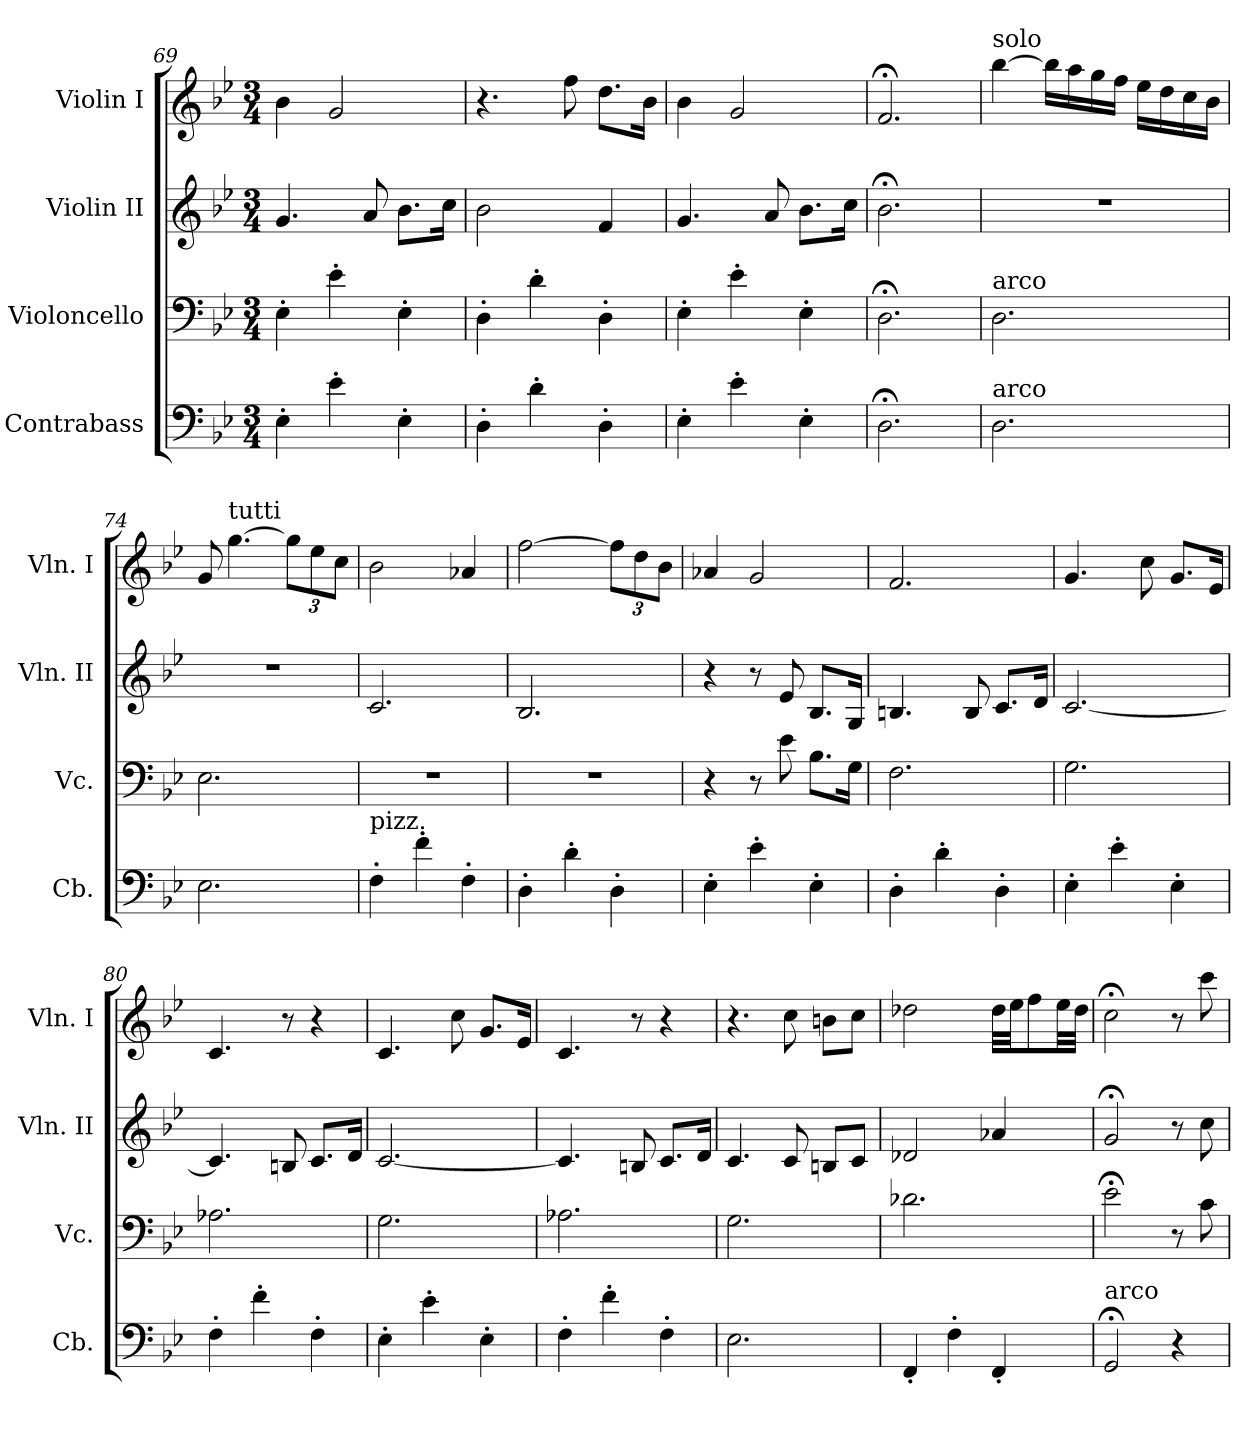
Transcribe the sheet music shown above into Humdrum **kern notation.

**kern	**kern	**kern	**kern
*part4	*part3	*part2	*part1
*staff4	*staff3	*staff2	*staff1
*I"Contrabass	*I"Violoncello	*I"Violin II	*I"Violin I
*I'Cb.	*I'Vc.	*I'Vln. II	*I'Vln. I
*clefF4	*clefF4	*clefG2	*clefG2
*ITrd7c12	*	*	*
*k[b-e-]	*k[b-e-]	*k[b-e-]	*k[b-e-]
*M3/4	*M3/4	*M3/4	*M3/4
=69	=69	=69	=69
4EE-'\	4E-'\	4.g/	4b-\
4E-'\	4e-'\	.	2g/
.	.	8a/	.
4EE-'\	4E-'\	8.b-\L	.
.	.	16cc\Jk	.
=70	=70	=70	=70
4DD'\	4D'\	2b-\	4.r
4D'\	4d'\	.	.
.	.	.	8ff\
4DD'\	4D'\	4f/	8.dd\L
.	.	.	16b-\Jk
!!LO:PB:g=z
=71	=71	=71	=71
4EE-'\	4E-'\	4.g/	4b-\
4E-'\	4e-'\	.	2g/
.	.	8a/	.
4EE-'\	4E-'\	8.b-\L	.
.	.	16cc\Jk	.
=72	=72	=72	=72
2.DD;<\	2.D;<\	2.b-;<\	2.f;</
=73	=73	=73	=73
!	!	!	!LO:TX:a:t=solo
!	!LO:TX:a:t=arco	!	!
!LO:TX:a:t=arco	!	!	!
2.DD\	2.D\	2.r	[4bb-\
.	.	.	16bb-\LL]
.	.	.	16aa\
.	.	.	16gg\
.	.	.	16ff\JJ
.	.	.	16ee-\LL
.	.	.	16dd\
.	.	.	16cc\
.	.	.	16b-\JJ
=74	=74	=74	=74
2.EE-\	2.E-\	2.r	8g/
!	!	!	!LO:TX:a:t=tutti
.	.	.	[4.gg\
*	*	*	*Xbrackettup
.	.	.	12gg\L]
.	.	.	12ee-\
.	.	.	12cc\J
=75	=75	=75	=75
!LO:TX:a:t=pizz.	!	!	!
4FF'\	2.r	2.c/	2b-\
4F'\	.	.	.
4FF'\	.	.	4a-X/
=76	=76	=76	=76
4DD'\	2.r	2.B-/	[2ff\
4D'\	.	.	.
4DD'\	.	.	12ff\L]
.	.	.	12dd\
.	.	.	12b-\J
=77	=77	=77	=77
4EE-'\	4r	4r	4a-X/
4E-'\	8r	8r	2g/
.	8e-\	8e-/	.
4EE-'\	8.B-\L	8.B-/L	.
.	16G\Jk	16G/Jk	.
!!LO:LB:g=z
=78	=78	=78	=78
4DD'\	2.F\	4.Bn/	2.f/
4D'\	.	.	.
.	.	8B/	.
4DD'\	.	8.c/L	.
.	.	16d/Jk	.
=79	=79	=79	=79
4EE-'\	2.G\	[2.c/	4.g/
4E-'\	.	.	.
.	.	.	8cc\
4EE-'\	.	.	8.g/L
.	.	.	16e-/Jk
=80	=80	=80	=80
4FF'\	2.A-X\	4.c/]	4.c/
4F'\	.	.	.
.	.	8Bn/	8r
4FF'\	.	8.c/L	4r
.	.	16d/Jk	.
=81	=81	=81	=81
4EE-'\	2.G\	[2.c/	4.c/
4E-'\	.	.	.
.	.	.	8cc\
4EE-'\	.	.	8.g/L
.	.	.	16e-/Jk
=82	=82	=82	=82
4FF'\	2.A-X\	4.c/]	4.c/
4F'\	.	.	.
.	.	8Bn/	8r
4FF'\	.	8.c/L	4r
.	.	16d/Jk	.
=83	=83	=83	=83
2.EE-\	2.G\	4.c/	4.r
.	.	8c/	8cc\
.	.	8Bn/L	8bn\L
.	.	8c/J	8cc\J
!!LO:PB:g=z
=84	=84	=84	=84
4FFF'/	2.d-X\	2d-X/	2dd-X\
4FF'\	.	.	.
4FFF'/	.	4a-X/	32dd-\LLL
.	.	.	32ee-\JJ
.	.	.	8ff\
.	.	.	32ee-\LL
.	.	.	32dd-\JJJ
=85	=85	=85	=85
!LO:TX:a:t=arco	!	!	!
2GGG;</	2e-;<\	2g;</	2cc;<\
4r	8r	8r	8r
.	8c\	8cc\	8ccc\
=	=	=	=
*-	*-	*-	*-
